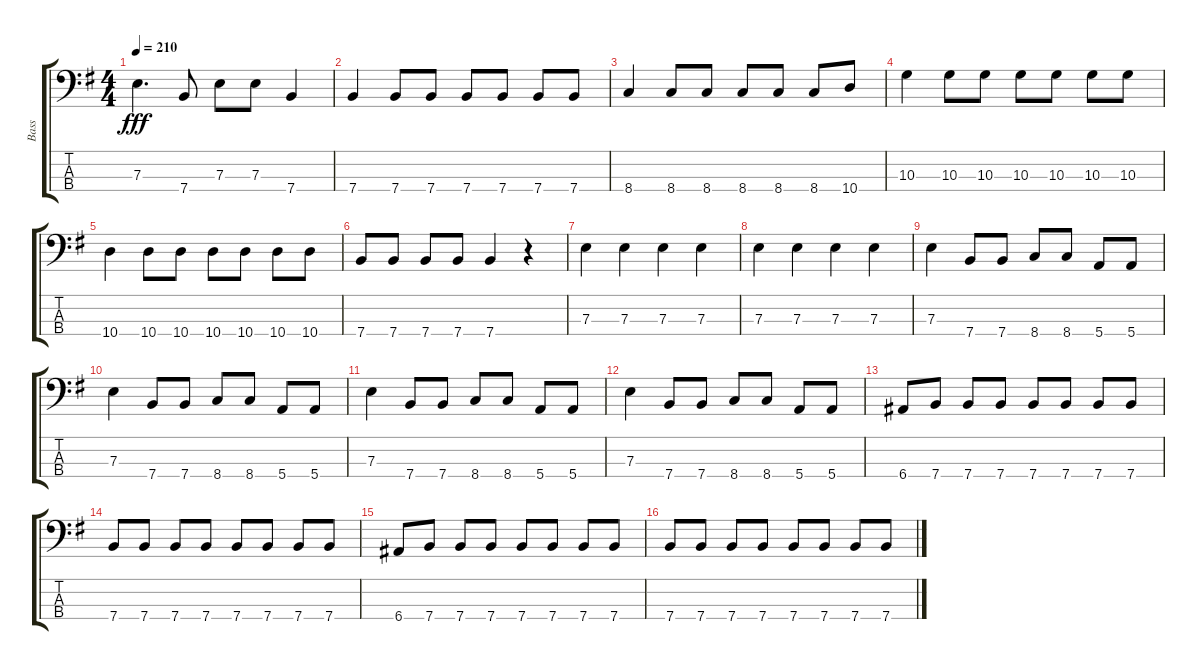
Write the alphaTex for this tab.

\track ("Bass" "Bass") {instrument electricbassfinger}
\staff {score tabs}
\tuning (G2 D2 A1 E1) {hide}
\ts (4 4)
\tempo 210
\clef f4
\ks g
7.3.4{d dy fff} 7.4.8 7.3.8 7.3.8 7.4.4 |
7.4.4 7.4.8 7.4.8 7.4.8 7.4.8 7.4.8 7.4.8 |
8.4.4 8.4.8 8.4.8 8.4.8 8.4.8 8.4.8 10.4.8 |
10.3.4 10.3.8 10.3.8 10.3.8 10.3.8 10.3.8 10.3.8 |
10.4.4 10.4.8 10.4.8 10.4.8 10.4.8 10.4.8 10.4.8 |
7.4.8 7.4.8 7.4.8 7.4.8 7.4.4 r.4 |
7.3.4 7.3.4 7.3.4 7.3.4 |
7.3.4 7.3.4 7.3.4 7.3.4 |
7.3.4 7.4.8 7.4.8 8.4.8 8.4.8 5.4.8 5.4.8 |
7.3.4 7.4.8 7.4.8 8.4.8 8.4.8 5.4.8 5.4.8 |
7.3.4 7.4.8 7.4.8 8.4.8 8.4.8 5.4.8 5.4.8 |
7.3.4 7.4.8 7.4.8 8.4.8 8.4.8 5.4.8 5.4.8 |
6.4.8 7.4.8 7.4.8 7.4.8 7.4.8 7.4.8 7.4.8 7.4.8 |
7.4.8 7.4.8 7.4.8 7.4.8 7.4.8 7.4.8 7.4.8 7.4.8 |
6.4.8 7.4.8 7.4.8 7.4.8 7.4.8 7.4.8 7.4.8 7.4.8 |
7.4.8 7.4.8 7.4.8 7.4.8 7.4.8 7.4.8 7.4.8 7.4.8
